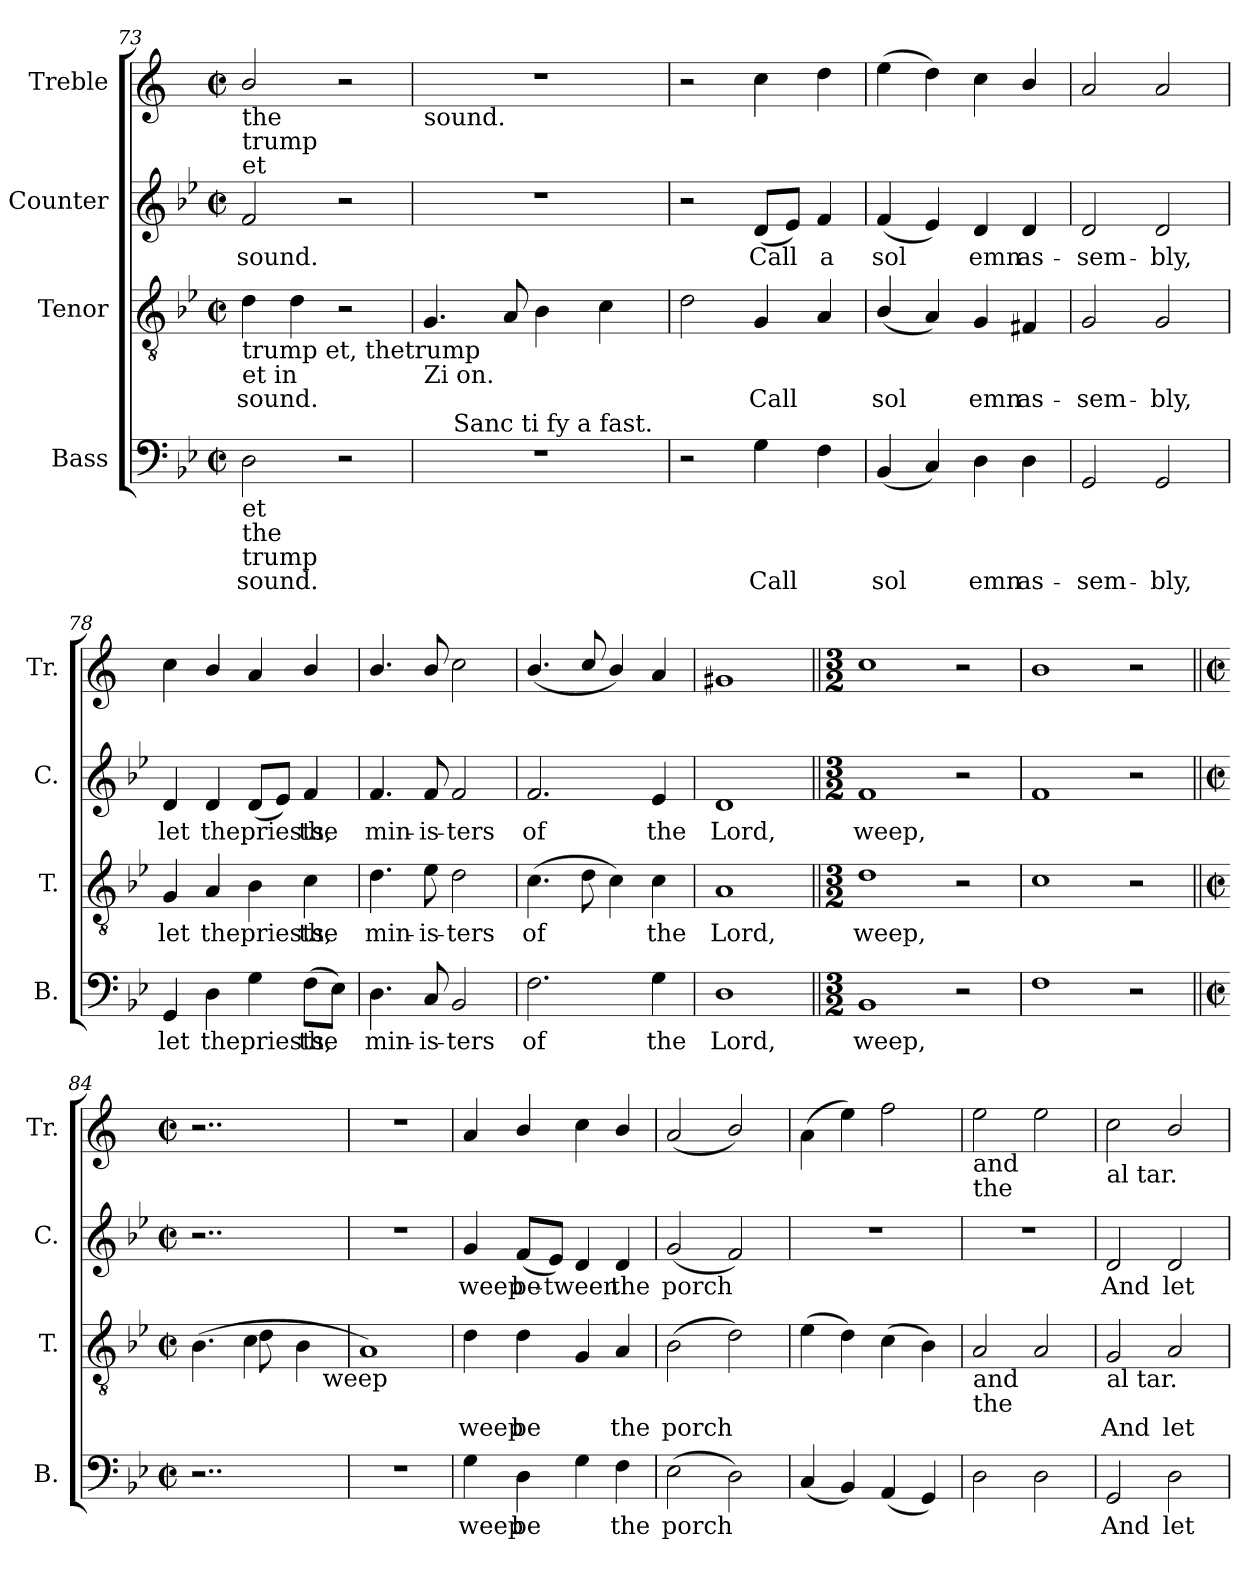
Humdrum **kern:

**kern	**text	**kern	**text	**kern	**text	**kern
*part4	*part4	*part3	*part3	*part2	*part2	*part1
*staff4	*staff4	*staff3	*staff3	*staff2	*staff2	*staff1
*I"Bass	*	*I"Tenor	*	*I"Counter	*	*I"Treble
*I'B.	*	*I'T.	*	*I'C.	*	*I'Tr.
*clefF4	*	*clefGv2	*	*clefG2	*	*clefG2
*	*	*	*	*	*	*ITrd1c2
*k[b-e-]	*	*k[b-e-]	*	*k[b-e-]	*	*k[b-e-]
*B-:	*	*B-:	*	*B-:	*	*B-:
*M2/2	*	*M2/2	*	*M2/2	*	*M2/2
*met(c|)	*	*met(c|)	*	*met(c|)	*	*met(c|)
=73	=73	=73	=73	=73	=73	=73
!	!	!	!	!	!	!LO:TX:b:t=the
!	!	!	!	!	!	!LO:TX:b:t=trump
!	!	!	!	!	!	!LO:TX:b:t=et
!	!	!LO:TX:b:t=trump et, thetrump	!	!	!	!
!	!	!LO:TX:b:t=et in	!	!	!	!
!LO:TX:b:t=et	!	!	!	!	!	!
!LO:TX:b:t=the	!	!	!	!	!	!
!LO:TX:b:t=trump	!	!	!	!	!	!
!	!LO:LY:a:cj	!	!LO:LY:a:cj	!	!LO:LY:b:cj	!
2D\	sound.	4d\	sound.	2f/	sound.	2a/
!	!	!	!LO:LY:a:cj	!	!	!
.	.	4d\	.	.	.	.
2r	.	2r	.	2r	.	2r
!!LO:PB:g=z
=74	=74	=74	=74	=74	=74	=74
!	!	!	!	!	!	!LO:TX:b:t=sound.
!	!	!LO:TX:b:t=Zi on.	!	!	!	!
!LO:TX:b:t=sound.	!	!	!	!	!	!
!	!	!	!LO:LY:a:cj	!	!	!
*^	*	*	*	*	*	*
1r	16..ryy	.	4.G/	.	1r	.	1r
!	!LO:TX:a:t=Sanc ti fy a fast.	!	!	!	!	!	!
.	2ryy	.	.	.	.	.	.
!	!	!	!	!LO:LY:a:cj	!	!	!
.	.	.	8A/	.	.	.	.
!	!	!	!	!LO:LY:a:cj	!	!	!
.	.	.	4B-\	.	.	.	.
.	4ryy	.	.	.	.	.	.
!	!	!	!	!LO:LY:a:cj	!	!	!
.	.	.	4c\	.	.	.	.
.	8ryy	.	.	.	.	.	.
.	64ryy	.	.	.	.	.	.
=75	=75	=75	=75	=75	=75	=75	=75
!	!	!	!	!LO:LY:a:cj	!	!	!
*v	*v	*	*	*	*	*	*
2r	.	2d\	.	2r	.	2r
!	!LO:LY:a:cj	!	!LO:LY:a:cj	!	!LO:LY:b:cj	!
4G\	Call	4G/	Call	(<8d/L	Call	4b-\
!	!	!	!	!	!LO:LY:b:cj	!
.	.	.	.	8e-/J)	.	.
!	!LO:LY:a:cj	!	!LO:LY:a:cj	!	!LO:LY:b:cj	!
4F\	.	4A/	.	4f/	a	4cc\
=76	=76	=76	=76	=76	=76	=76
!	!LO:LY:a:cj	!	!LO:LY:a:cj	!	!LO:LY:b:cj	!
(<4BB-/	sol-	(<4B-/	sol-	(<4f/	sol-	(>4dd\
!	!LO:LY:a:cj	!	!LO:LY:a:cj	!	!LO:LY:b:cj	!
4C/)	--	4A/)	--	4e-/)	--	4cc\)
!	!LO:LY:a:cj	!	!LO:LY:a:cj	!	!LO:LY:b:cj	!
4D\	-emn	4G/	-emn	4d/	-emn	4b-\
!	!LO:LY:a:cj	!	!LO:LY:a:cj	!	!LO:LY:b:cj	!
4D\	as-	4F#X/	as-	4d/	as-	4a/
=77	=77	=77	=77	=77	=77	=77
!	!LO:LY:a:cj	!	!LO:LY:a:cj	!	!LO:LY:b:cj	!
2GG/	-sem-	2G/	-sem-	2d/	-sem-	2g/
!	!LO:LY:a:cj	!	!LO:LY:a:cj	!	!LO:LY:b:cj	!
2GG/	-bly,	2G/	-bly,	2d/	-bly,	2g/
=78	=78	=78	=78	=78	=78	=78
!	!LO:LY:a:cj	!	!LO:LY:a:cj	!	!LO:LY:b:cj	!
4GG/	let	4G/	let	4d/	let	4b-\
!	!LO:LY:a:cj	!	!LO:LY:a:cj	!	!LO:LY:b:cj	!
4D\	thepriests,	4A/	thepriests,	4d/	thepriests,	4a/
!	!LO:LY:a:cj	!	!LO:LY:a:cj	!	!LO:LY:b:cj	!
4G\	.	4B-\	.	(<8d/L	.	4g/
!	!	!	!	!	!LO:LY:b:cj	!
.	.	.	.	8e-/J)	.	.
!	!LO:LY:a:cj	!	!LO:LY:a:cj	!	!LO:LY:b:cj	!
(>8F\L	the	4c\	the	4f/	the	4a/
!	!LO:LY:a:cj	!	!	!	!	!
8E-\J)	.	.	.	.	.	.
=79	=79	=79	=79	=79	=79	=79
!	!LO:LY:a:cj	!	!LO:LY:a:cj	!	!LO:LY:b:cj	!
4.D\	min-	4.d\	min-	4.f/	min-	4.a/
!	!LO:LY:a:cj	!	!LO:LY:a:cj	!	!LO:LY:b:cj	!
8C/	-is-	8e-\	-is-	8f/	-is-	8a/
!	!LO:LY:a:cj	!	!LO:LY:a:cj	!	!LO:LY:b:cj	!
2BB-/	-ters	2d\	-ters	2f/	-ters	2b-\
=80	=80	=80	=80	=80	=80	=80
!	!LO:LY:a:cj	!	!LO:LY:a:cj	!	!LO:LY:b:cj	!
2.F\	of	(>4.c\	of	2.f/	of	(<4.a/
!	!	!	!LO:LY:a:cj	!	!	!
.	.	8d\	.	.	.	8b-/
!	!	!	!LO:LY:a:cj	!	!	!
.	.	4c\)	.	.	.	4a/)
!	!LO:LY:a:cj	!	!LO:LY:a:cj	!	!LO:LY:b:cj	!
4G\	the	4c\	the	4e-/	the	4g/
!!LO:PB:g=z
=81	=81	=81	=81	=81	=81	=81
!	!LO:LY:a:cj	!	!LO:LY:a:cj	!	!LO:LY:b:cj	!
1D	Lord,	1A	Lord,	1d	Lord,	1f#X
=82||	=82||	=82||	=82||	=82||	=82||	=82||
*M3/2	*	*M3/2	*	*M3/2	*	*M3/2
!	!LO:LY:a:cj	!	!LO:LY:a:cj	!	!LO:LY:b:cj	!
1BB-	weep,	1d	weep,	1f	weep,	1b-
2r	.	2r	.	2r	.	2r
=83	=83	=83	=83	=83	=83	=83
!	!LO:LY:a:cj	!	!LO:LY:a:cj	!	!LO:LY:b:cj	!
1F	.	1c	.	1f	.	1a
2r	.	2r	.	2r	.	2r
=84||	=84||	=84||	=84||	=84||	=84||	=84||
*M2/2	*	*M2/2	*	*M2/2	*	*M2/2
*met(c|)	*	*met(c|)	*	*met(c|)	*	*met(c|)
!	!	!LO:TX:b:t=weep,	!	!	!	!
!	!	!	!LO:LY:a:cj	!	!	!
*	*	*^	*	*	*	*
*	*	*	*^	*	*	*	*
2..r	.	(>4.B-\	4.ryy	2.ryy	.	2..r	.	2..r
!	!	!	!	!	!LO:LY:a:cj	!	!	!
.	.	4c\	8d\	.	.	.	.	.
.	.	.	4.ryy	.	.	.	.	.
!	!	!	!	!	!LO:LY:a:cj	!	!	!
.	.	4B-\	.	.	.	.	.	.
!	!	!	!	!LO:TX:b:t=weep	!	!	!	!
.	.	.	.	8ryy	.	.	.	.
=85	=85	=85	=85	=85	=85	=85	=85	=85
!	!	!	!	!	!LO:LY:a:cj	!	!	!
*	*	*v	*v	*v	*	*	*	*
1r	.	1A)	.	1r	.	1r
=86	=86	=86	=86	=86	=86	=86
!	!LO:LY:a:cj	!	!LO:LY:a:cj	!	!LO:LY:b:cj	!
4G\	weep	4d\	weep	4g/	weep	4g/
!	!LO:LY:a:cj	!	!LO:LY:a:cj	!	!LO:LY:b:cj	!
4D\	be-	4d\	be-	(<8f/L	be-	4a/
!	!	!	!	!	!LO:LY:b:cj	!
.	.	.	.	8e-/J)	-tween	.
!	!LO:LY:a:cj	!	!LO:LY:a:cj	!	!LO:LY:b:cj	!
4G\	--	4G/	--	4d/	.	4b-\
!	!LO:LY:a:cj	!	!LO:LY:a:cj	!	!LO:LY:b:cj	!
4F\	-the	4A/	-the	4d/	the	4a/
=87	=87	=87	=87	=87	=87	=87
!	!LO:LY:a:cj	!	!LO:LY:a:cj	!	!LO:LY:b:cj	!
(>2E-\	porch	(>2B-\	porch	(<2g/	porch	(<2g/
!	!LO:LY:a:cj	!	!LO:LY:a:cj	!	!LO:LY:b:cj	!
2D\)	.	2d\)	.	2f/)	.	2a/)
=88	=88	=88	=88	=88	=88	=88
!	!LO:LY:a:cj	!	!LO:LY:a:cj	!	!	!
(<4C/	.	(>4e-\	.	1r	.	(>4g\
!	!LO:LY:a:cj	!	!LO:LY:a:cj	!	!	!
4BB-/)	.	4d\)	.	.	.	4dd\)
!	!LO:LY:a:cj	!	!LO:LY:a:cj	!	!	!
(<4AA/	.	(>4c\	.	.	.	2ee-\
!	!LO:LY:a:cj	!	!LO:LY:a:cj	!	!	!
4GG/)	.	4B-\)	.	.	.	.
=89	=89	=89	=89	=89	=89	=89
!	!	!	!	!	!	!LO:TX:b:t=and
!	!	!	!	!	!	!LO:TX:b:t=the
!	!	!LO:TX:b:t=and	!	!	!	!
!	!	!LO:TX:b:t=the	!	!	!	!
!	!LO:LY:a:cj	!	!LO:LY:a:cj	!	!	!
2D\	.	2A/	.	1r	.	2dd\
!	!LO:LY:a:cj	!	!LO:LY:a:cj	!	!	!
2D\	.	2A/	.	.	.	2dd\
!!LO:LB:g=z
=90	=90	=90	=90	=90	=90	=90
!	!	!	!	!	!	!LO:TX:b:t=al tar.
!	!	!LO:TX:b:t=al tar.	!	!	!	!
!	!LO:LY:a:cj	!	!LO:LY:a:cj	!	!LO:LY:b:cj	!
2GG/	And	2G/	And	2d/	And	2b-\
!	!LO:LY:a:cj	!	!LO:LY:a:cj	!	!LO:LY:b:cj	!
2D\	let	2A/	let	2d/	let	2a/
=	=	=	=	=	=	=
*-	*-	*-	*-	*-	*-	*-
